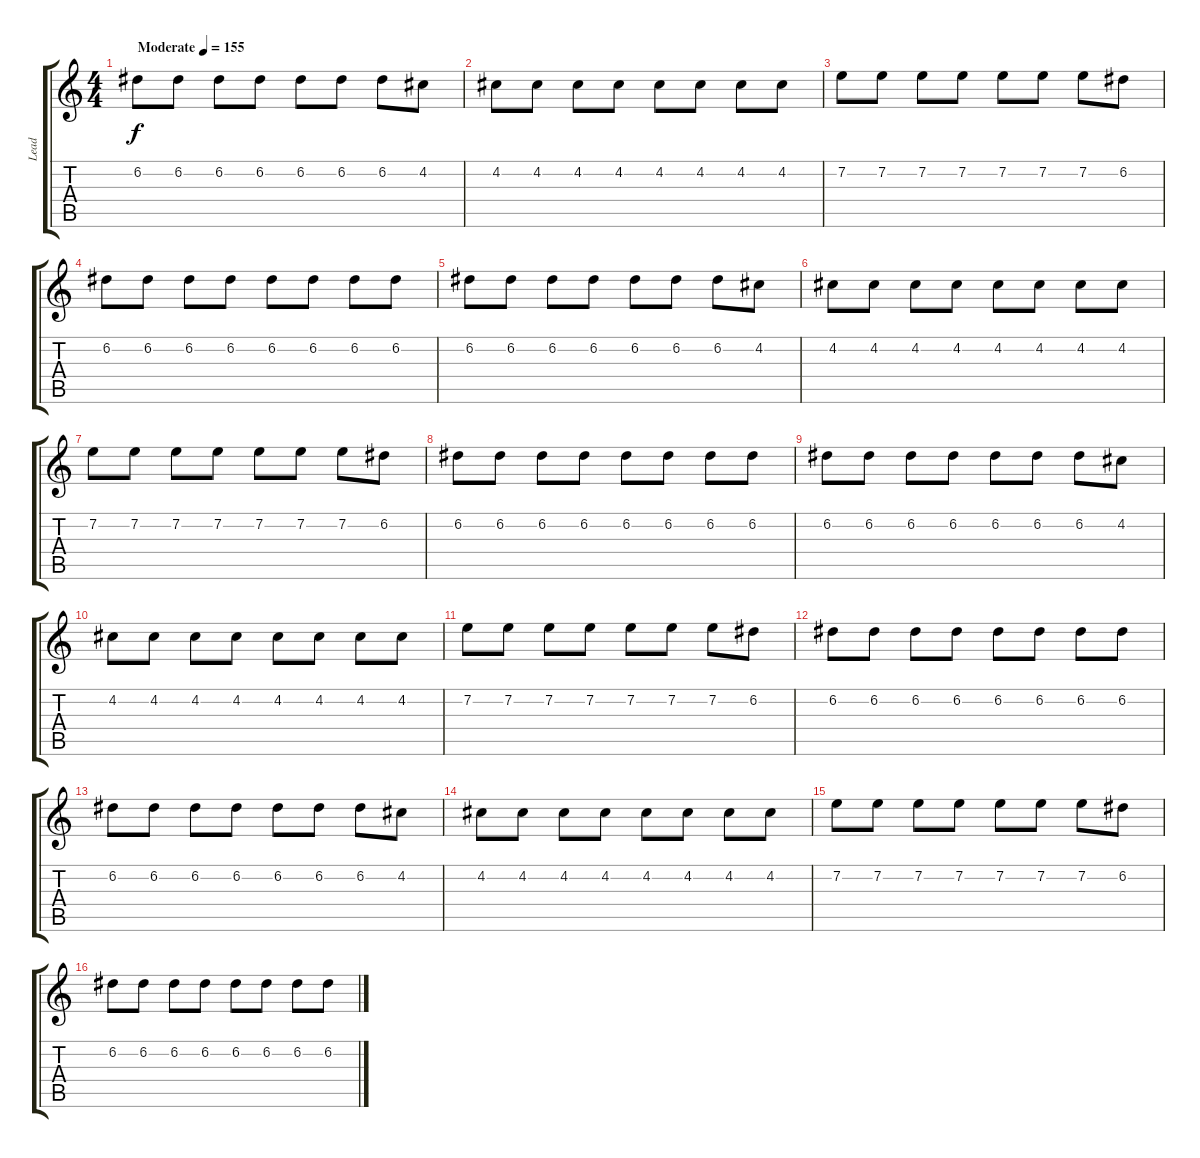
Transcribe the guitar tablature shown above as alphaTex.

\track ("Lead" "Lead") {instrument distortionguitar}
\staff {score tabs}
\tuning (D4 A3 F3 C3 G2 C2) {hide}
\ts (4 4)
\tempo (155 "Moderate")
\clef g2
\ks c
6.2.8{dy f instrument distortionguitar} 6.2.8 6.2.8 6.2.8 6.2.8 6.2.8 6.2.8 4.2.8 |
4.2.8 4.2.8 4.2.8 4.2.8 4.2.8 4.2.8 4.2.8 4.2.8 |
7.2.8 7.2.8 7.2.8 7.2.8 7.2.8 7.2.8 7.2.8 6.2.8 |
6.2.8 6.2.8 6.2.8 6.2.8 6.2.8 6.2.8 6.2.8 6.2.8 |
6.2.8 6.2.8 6.2.8 6.2.8 6.2.8 6.2.8 6.2.8 4.2.8 |
4.2.8 4.2.8 4.2.8 4.2.8 4.2.8 4.2.8 4.2.8 4.2.8 |
7.2.8 7.2.8 7.2.8 7.2.8 7.2.8 7.2.8 7.2.8 6.2.8 |
6.2.8 6.2.8 6.2.8 6.2.8 6.2.8 6.2.8 6.2.8 6.2.8 |
6.2.8 6.2.8 6.2.8 6.2.8 6.2.8 6.2.8 6.2.8 4.2.8 |
4.2.8 4.2.8 4.2.8 4.2.8 4.2.8 4.2.8 4.2.8 4.2.8 |
7.2.8 7.2.8 7.2.8 7.2.8 7.2.8 7.2.8 7.2.8 6.2.8 |
6.2.8 6.2.8 6.2.8 6.2.8 6.2.8 6.2.8 6.2.8 6.2.8 |
6.2.8 6.2.8 6.2.8 6.2.8 6.2.8 6.2.8 6.2.8 4.2.8 |
4.2.8 4.2.8 4.2.8 4.2.8 4.2.8 4.2.8 4.2.8 4.2.8 |
7.2.8 7.2.8 7.2.8 7.2.8 7.2.8 7.2.8 7.2.8 6.2.8 |
6.2.8 6.2.8 6.2.8 6.2.8 6.2.8 6.2.8 6.2.8 6.2.8
